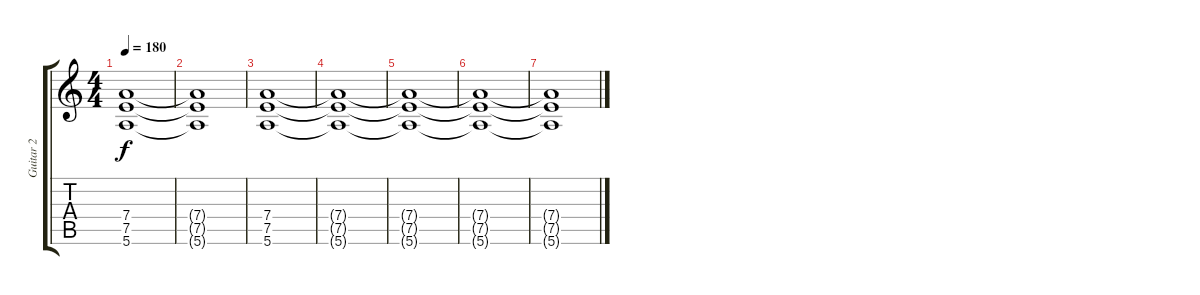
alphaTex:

\track ("Guitar 2" "Guitar 2") {instrument distortionguitar}
\staff {score tabs}
\tuning (E4 B3 G3 D3 A2 E2) {hide}
\ts (4 4)
\tempo 180
\clef g2
\ks c
(7.4 7.5 5.6).1{dy f} |
(7.4{t} 7.5{t} 5.6{t}).1 |
(7.4 7.5 5.6).1 |
(7.4{t} 7.5{t} 5.6{t}).1 |
(7.4{t} 7.5{t} 5.6{t}).1 |
(7.4{t} 7.5{t} 5.6{t}).1 |
(7.4{t} 7.5{t} 5.6{t}).1
